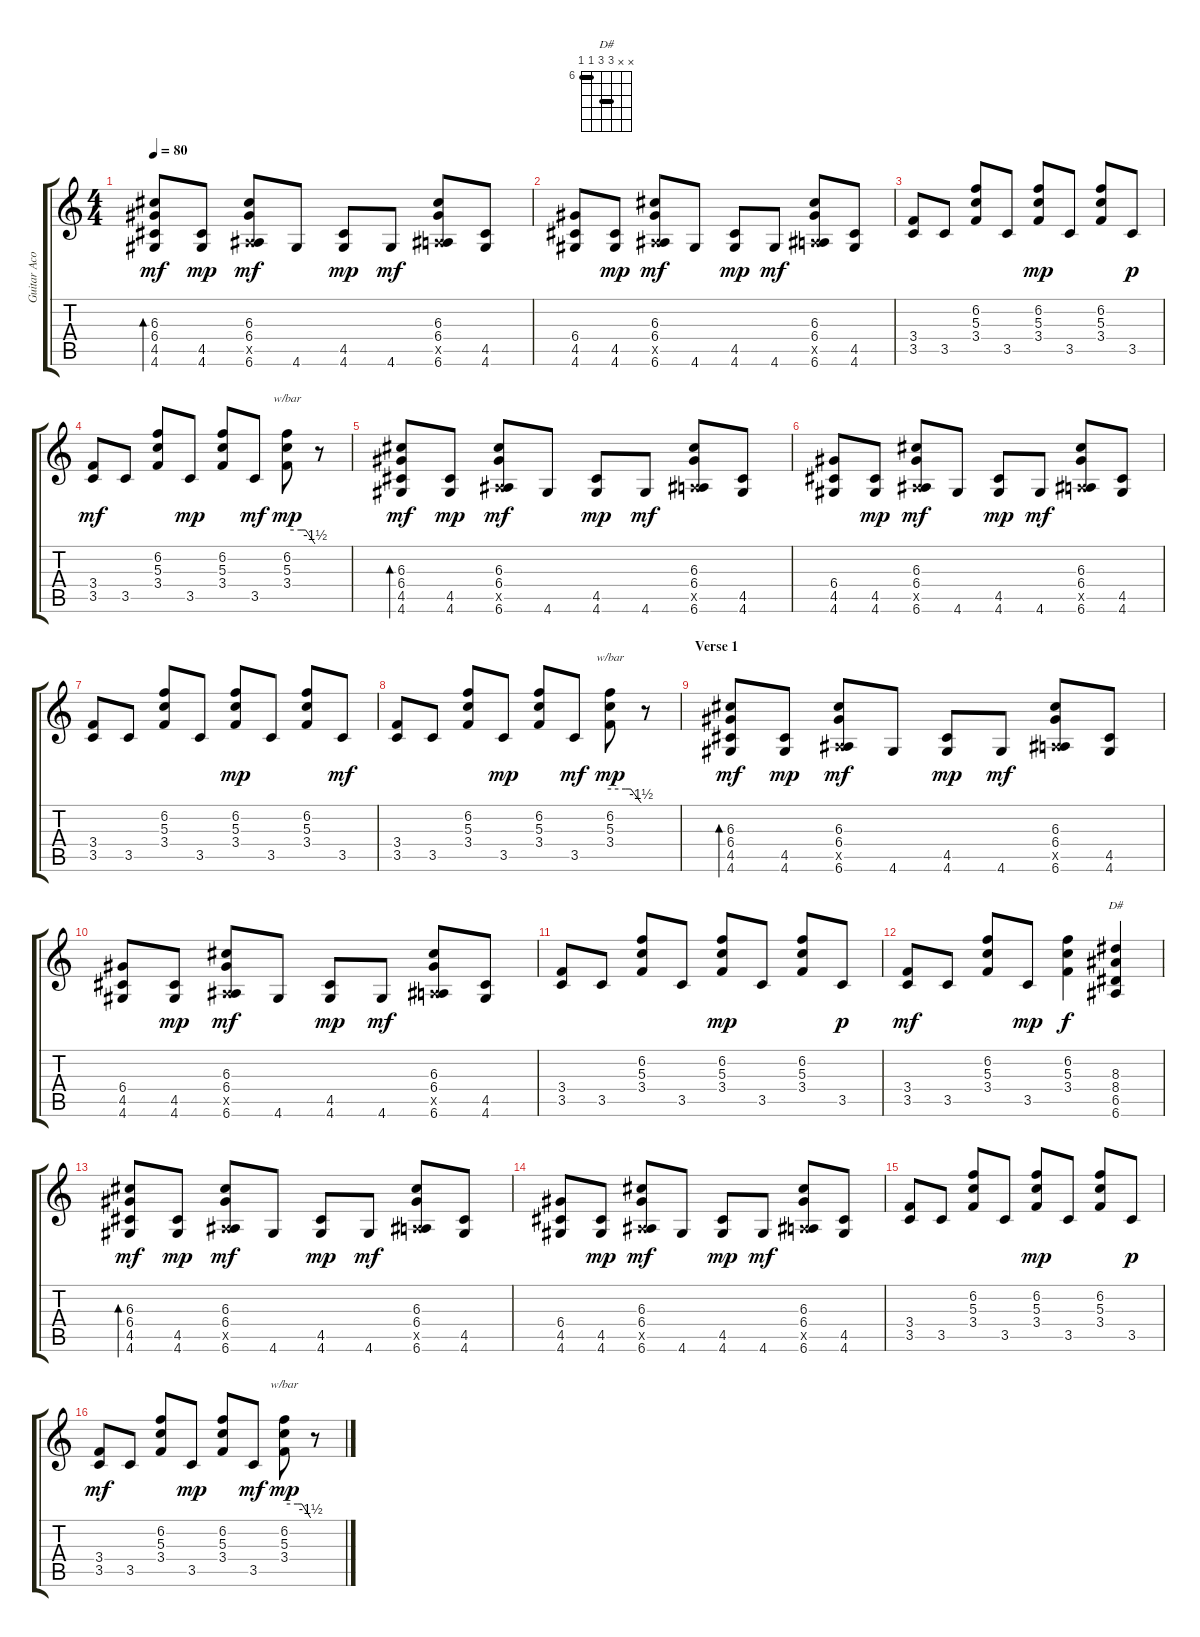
\track ("Guitar Acoustic" "Guitar Aco") {instrument acousticguitarsteel}
\staff {score tabs}
\tuning (E4 B3 G3 D3 A2 E2) {hide}
\chord ("D#" x x 8 8 6 6) {firstfret 6 barre (6 8)}
\ts (4 4)
\tempo 80
\clef g2
\ks c
(6.3 6.4 4.5 4.6).8{bd 30 dy mf instrument acousticguitarsteel} (4.5 4.6).8{dy mp} (6.3 6.4 0.5{x} 6.6).8{dy mf} 4.6.8 (4.5 4.6).8{dy mp} 4.6.8{dy mf} (6.3 6.4 0.5{x} 6.6).8 (4.5 4.6).8 |
(6.4 4.5 4.6).8 (4.5 4.6).8{dy mp} (6.3 6.4 0.5{x} 6.6).8{dy mf} 4.6.8 (4.5 4.6).8{dy mp} 4.6.8{dy mf} (6.3 6.4 0.5{x} 6.6).8 (4.5 4.6).8 |
(3.4 3.5).8 3.5.8 (6.2 5.3 3.4).8 3.5.8 (6.2 5.3 3.4).8{dy mp} 3.5.8 (6.2 5.3 3.4).8 3.5.8{dy p} |
(3.4 3.5).8{dy mf} 3.5.8 (6.2 5.3 3.4).8 3.5.8{dy mp} (6.2 5.3 3.4).8 3.5.8{dy mf} (6.2 5.3 3.4).8{tbe (custom default 0 0 30 0 40 0 60 -6) dy mp} r.8 |
(6.3 6.4 4.5 4.6).8{bd 30 dy mf} (4.5 4.6).8{dy mp} (6.3 6.4 0.5{x} 6.6).8{dy mf} 4.6.8 (4.5 4.6).8{dy mp} 4.6.8{dy mf} (6.3 6.4 0.5{x} 6.6).8 (4.5 4.6).8 |
(6.4 4.5 4.6).8 (4.5 4.6).8{dy mp} (6.3 6.4 0.5{x} 6.6).8{dy mf} 4.6.8 (4.5 4.6).8{dy mp} 4.6.8{dy mf} (6.3 6.4 0.5{x} 6.6).8 (4.5 4.6).8 |
(3.4 3.5).8 3.5.8 (6.2 5.3 3.4).8 3.5.8 (6.2 5.3 3.4).8{dy mp} 3.5.8 (6.2 5.3 3.4).8 3.5.8{dy mf} |
(3.4 3.5).8 3.5.8 (6.2 5.3 3.4).8 3.5.8{dy mp} (6.2 5.3 3.4).8 3.5.8{dy mf} (6.2 5.3 3.4).8{tbe (custom default 0 0 30 0 40 0 60 -6) dy mp} r.8 |
\section ("" "Verse 1")
(6.3 6.4 4.5 4.6).8{bd 30 dy mf} (4.5 4.6).8{dy mp} (6.3 6.4 0.5{x} 6.6).8{dy mf} 4.6.8 (4.5 4.6).8{dy mp} 4.6.8{dy mf} (6.3 6.4 0.5{x} 6.6).8 (4.5 4.6).8 |
(6.4 4.5 4.6).8 (4.5 4.6).8{dy mp} (6.3 6.4 0.5{x} 6.6).8{dy mf} 4.6.8 (4.5 4.6).8{dy mp} 4.6.8{dy mf} (6.3 6.4 0.5{x} 6.6).8 (4.5 4.6).8 |
(3.4 3.5).8 3.5.8 (6.2 5.3 3.4).8 3.5.8 (6.2 5.3 3.4).8{dy mp} 3.5.8 (6.2 5.3 3.4).8 3.5.8{dy p} |
(3.4 3.5).8{dy mf} 3.5.8 (6.2 5.3 3.4).8 3.5.8{dy mp} (6.2 5.3 3.4).4{dy f} (8.3 8.4 6.5 6.6).4{ch "D#"} |
(6.3 6.4 4.5 4.6).8{bd 30 dy mf} (4.5 4.6).8{dy mp} (6.3 6.4 0.5{x} 6.6).8{dy mf} 4.6.8 (4.5 4.6).8{dy mp} 4.6.8{dy mf} (6.3 6.4 0.5{x} 6.6).8 (4.5 4.6).8 |
(6.4 4.5 4.6).8 (4.5 4.6).8{dy mp} (6.3 6.4 0.5{x} 6.6).8{dy mf} 4.6.8 (4.5 4.6).8{dy mp} 4.6.8{dy mf} (6.3 6.4 0.5{x} 6.6).8 (4.5 4.6).8 |
(3.4 3.5).8 3.5.8 (6.2 5.3 3.4).8 3.5.8 (6.2 5.3 3.4).8{dy mp} 3.5.8 (6.2 5.3 3.4).8 3.5.8{dy p} |
(3.4 3.5).8{dy mf} 3.5.8 (6.2 5.3 3.4).8 3.5.8{dy mp} (6.2 5.3 3.4).8 3.5.8{dy mf} (6.2 5.3 3.4).8{tbe (custom default 0 0 30 0 40 0 60 -6) dy mp} r.8
